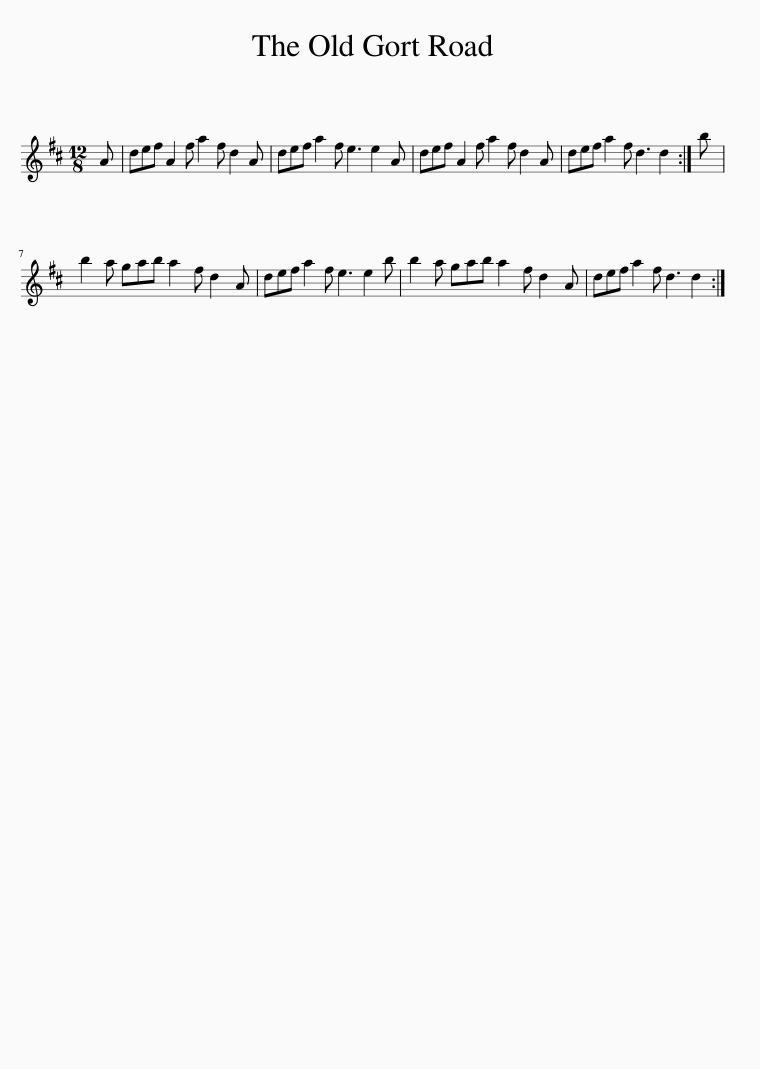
X:1
L:1/8
M:12/8
I:linebreak $
K:D
V:1 treble
V:1
 A | def A2 f a2 f d2 A | def a2 f e3 e2 A | def A2 f a2 f d2 A | def a2 f d3 d2 :| %5
 b |$ b2 a gab a2 f d2 A | def a2 f e3 e2 b | b2 a gab a2 f d2 A | def a2 f d3 d2 :| %10
